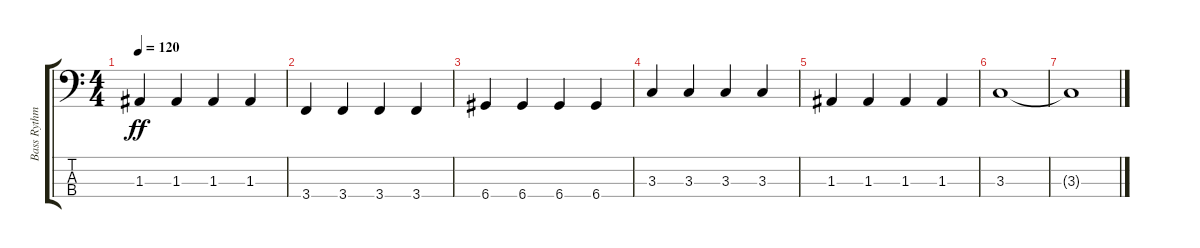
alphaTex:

\track ("Bass Rythm" "Bass Rythm") {instrument electricbassfinger}
\staff {score tabs}
\tuning (G2 D2 A1 D1) {hide}
\ts (4 4)
\tempo 120
\clef f4
\ks c
1.3.4{dy ff} 1.3.4 1.3.4 1.3.4 |
3.4.4 3.4.4 3.4.4 3.4.4 |
6.4.4 6.4.4 6.4.4 6.4.4 |
3.3.4 3.3.4 3.3.4 3.3.4 |
1.3.4 1.3.4 1.3.4 1.3.4 |
3.3.1 |
3.3{t}.1
